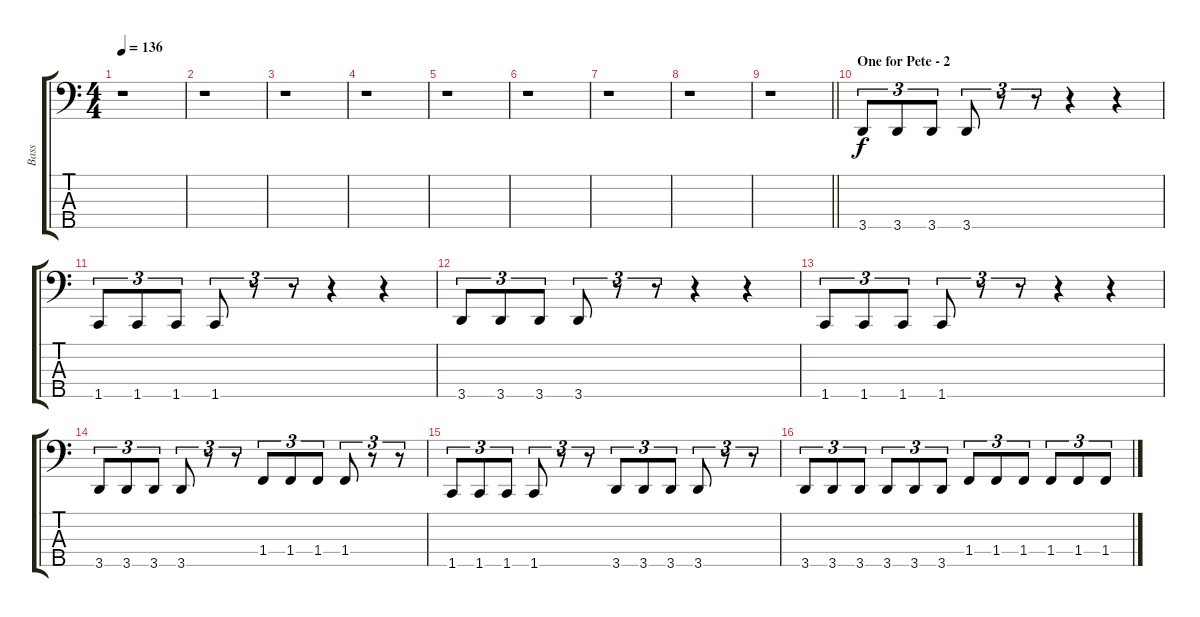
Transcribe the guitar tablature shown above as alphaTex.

\track ("Bass" "Bass") {instrument electricbassfinger}
\staff {score tabs}
\tuning (G2 D2 A1 E1 B0) {hide}
\ts (4 4)
\tempo 136
\clef f4
\ks c
r.1{dy f} |
r.1 |
r.1 |
r.1 |
r.1 |
r.1 |
r.1 |
r.1 |
\barLineRight lightlight
r.1 |
\section ("" "One for Pete - 2")
3.5.8{tu (3 2)} 3.5.8{tu (3 2)} 3.5.8{tu (3 2)} 3.5.8{tu (3 2)} r.8{tu (3 2)} r.8{tu (3 2)} r.4 r.4 |
1.5.8{tu (3 2)} 1.5.8{tu (3 2)} 1.5.8{tu (3 2)} 1.5.8{tu (3 2)} r.8{tu (3 2)} r.8{tu (3 2)} r.4 r.4 |
3.5.8{tu (3 2)} 3.5.8{tu (3 2)} 3.5.8{tu (3 2)} 3.5.8{tu (3 2)} r.8{tu (3 2)} r.8{tu (3 2)} r.4 r.4 |
1.5.8{tu (3 2)} 1.5.8{tu (3 2)} 1.5.8{tu (3 2)} 1.5.8{tu (3 2)} r.8{tu (3 2)} r.8{tu (3 2)} r.4 r.4 |
3.5.8{tu (3 2)} 3.5.8{tu (3 2)} 3.5.8{tu (3 2)} 3.5.8{tu (3 2)} r.8{tu (3 2)} r.8{tu (3 2)} 1.4.8{tu (3 2)} 1.4.8{tu (3 2)} 1.4.8{tu (3 2)} 1.4.8{tu (3 2)} r.8{tu (3 2)} r.8{tu (3 2)} |
1.5.8{tu (3 2)} 1.5.8{tu (3 2)} 1.5.8{tu (3 2)} 1.5.8{tu (3 2)} r.8{tu (3 2)} r.8{tu (3 2)} 3.5.8{tu (3 2)} 3.5.8{tu (3 2)} 3.5.8{tu (3 2)} 3.5.8{tu (3 2)} r.8{tu (3 2)} r.8{tu (3 2)} |
3.5.8{tu (3 2)} 3.5.8{tu (3 2)} 3.5.8{tu (3 2)} 3.5.8{tu (3 2)} 3.5.8{tu (3 2)} 3.5.8{tu (3 2)} 1.4.8{tu (3 2)} 1.4.8{tu (3 2)} 1.4.8{tu (3 2)} 1.4.8{tu (3 2)} 1.4.8{tu (3 2)} 1.4.8{tu (3 2)}
